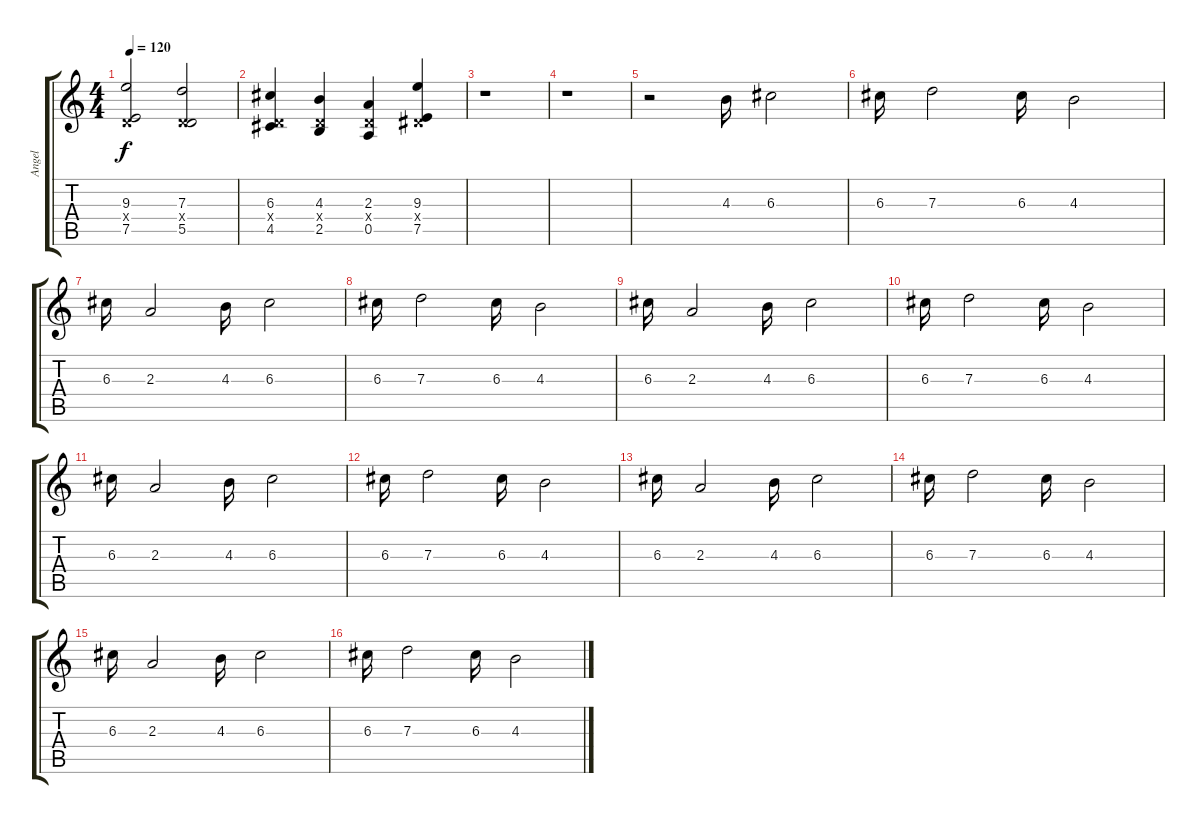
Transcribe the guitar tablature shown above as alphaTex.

\track ("Angel" "Angel") {instrument distortionguitar}
\staff {score tabs}
\tuning (E4 B3 G3 D3 A2 D2) {hide}
\ts (4 4)
\tempo 120
\clef g2
\ks c
(9.3 0.4{x} 7.5).2{dy f} (7.3 0.4{x} 5.5).2 |
(6.3 0.4{x} 4.5).4 (4.3 0.4{x} 2.5).4 (2.3 0.4{x} 0.5).4 (9.3 1.4{x} 7.5).4 |
r.1 |
r.1 |
r.2 4.3.16 6.3.2 |
6.3.16 7.3.2 6.3.16 4.3.2 |
6.3.16 2.3.2 4.3.16 6.3.2 |
6.3.16 7.3.2 6.3.16 4.3.2 |
6.3.16 2.3.2 4.3.16 6.3.2 |
6.3.16 7.3.2 6.3.16 4.3.2 |
6.3.16 2.3.2 4.3.16 6.3.2 |
6.3.16 7.3.2 6.3.16 4.3.2 |
6.3.16 2.3.2 4.3.16 6.3.2 |
6.3.16 7.3.2 6.3.16 4.3.2 |
6.3.16 2.3.2 4.3.16 6.3.2 |
6.3.16 7.3.2 6.3.16 4.3.2
